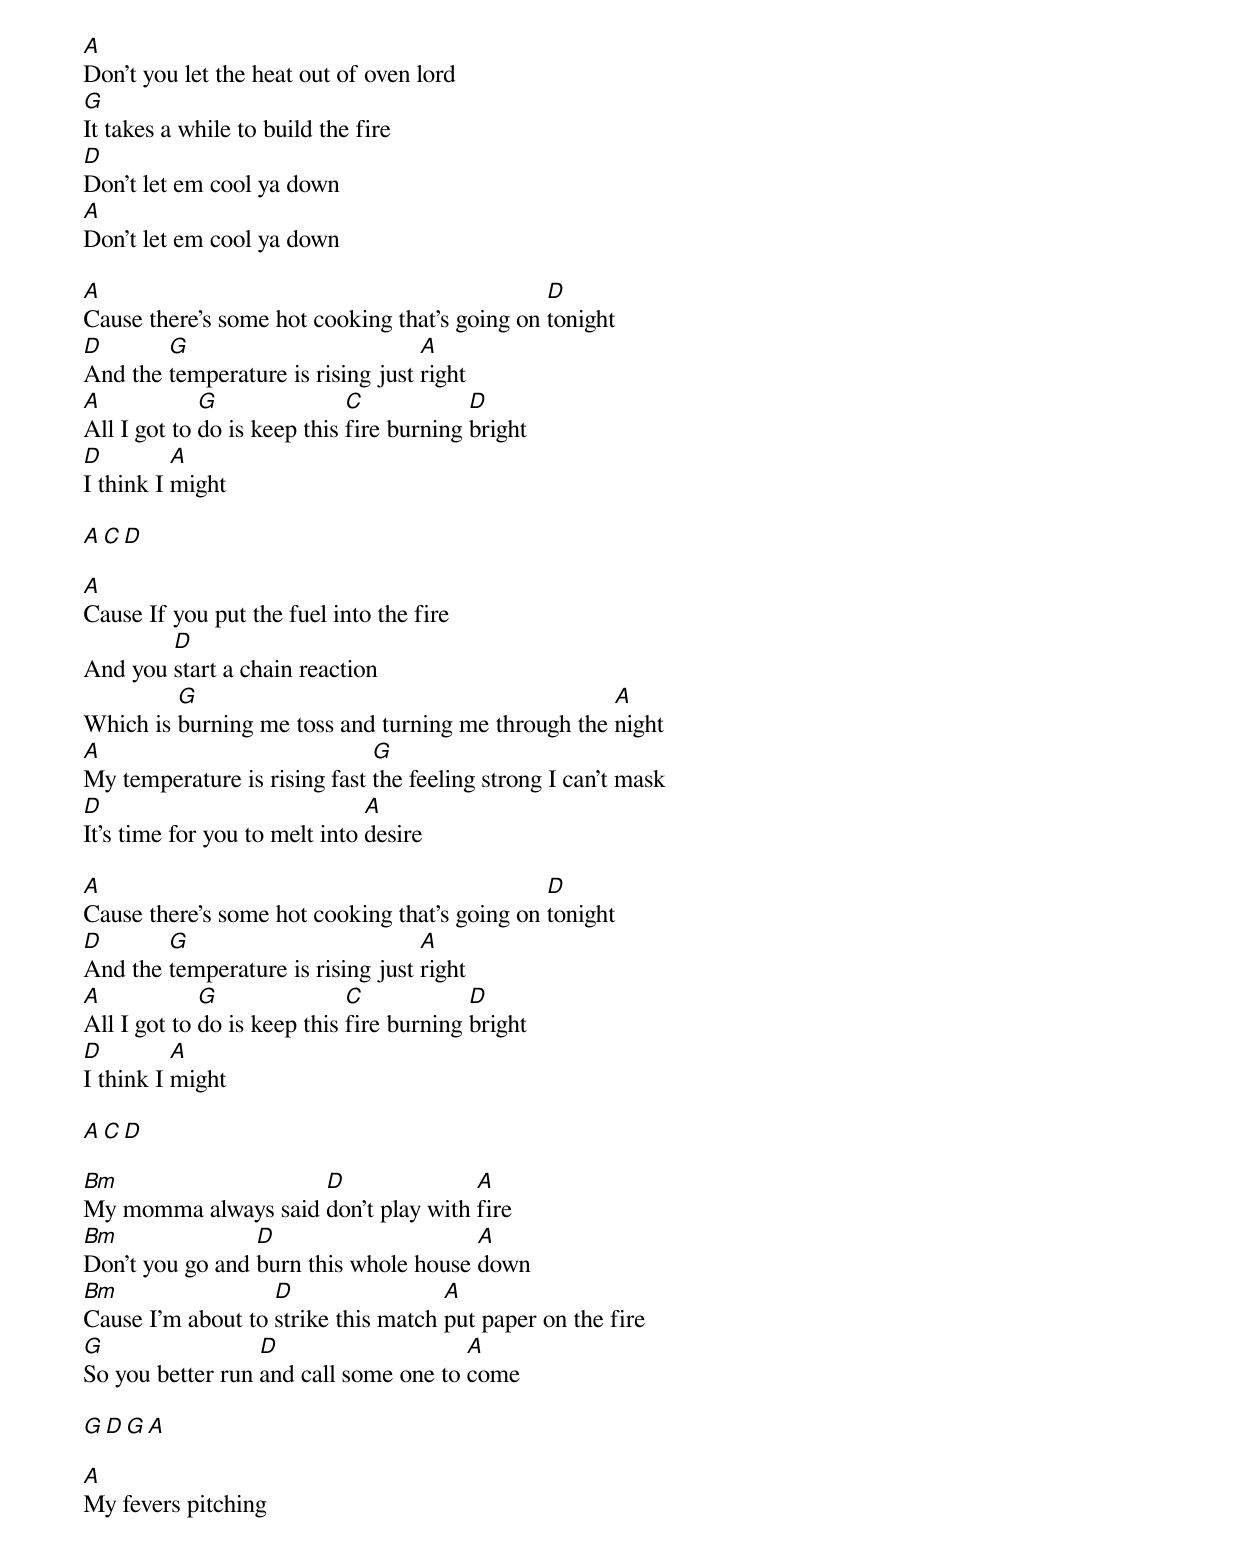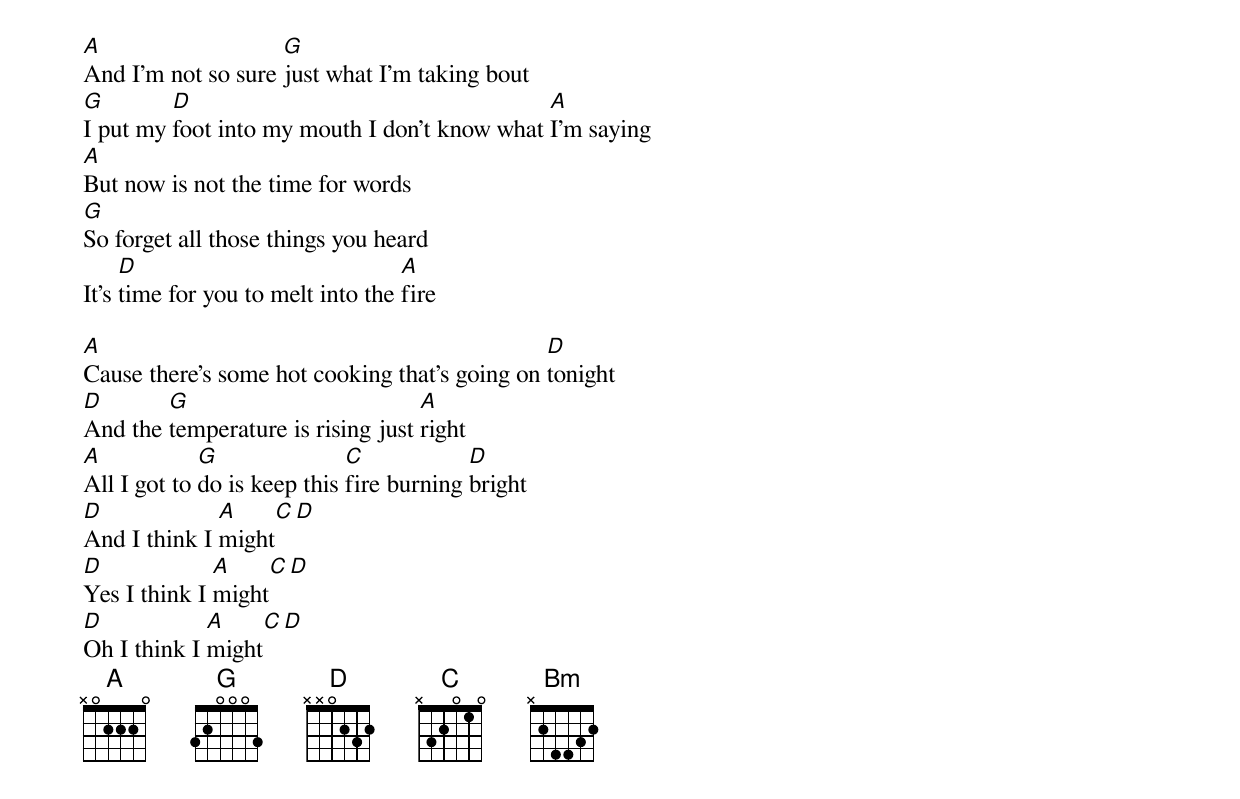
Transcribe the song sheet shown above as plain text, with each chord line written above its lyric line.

A
Don't you let the heat out of oven lord
G
It takes a while to build the fire
D
Don't let em cool ya down
A
Don't let em cool ya down

A                                              D
Cause there's some hot cooking that's going on tonight
D       G                          A
And the temperature is rising just right
A            G               C            D
All I got to do is keep this fire burning bright
D         A
I think I might

A C D

A
Cause If you put the fuel into the fire
        D
And you start a chain reaction
         G                                          A
Which is burning me toss and turning me through the night
A                             G
My temperature is rising fast the feeling strong I can't mask
D                              A
It's time for you to melt into desire

A                                              D
Cause there's some hot cooking that's going on tonight
D       G                          A
And the temperature is rising just right
A            G               C            D
All I got to do is keep this fire burning bright
D         A
I think I might

A C D

Bm                   D               A
My momma always said don't play with fire
Bm               D                     A
Don't you go and burn this whole house down
Bm                 D                 A
Cause I'm about to strike this match put paper on the fire
G                 D                    A
So you better run and call some one to come

G D G A

A
My fevers pitching
A                   G
And I'm not so sure just what I'm taking bout
G        D                                    A
I put my foot into my mouth I don't know what I'm saying
A
But now is not the time for words
G
So forget all those things you heard
     D                             A
It's time for you to melt into the fire

A                                              D
Cause there's some hot cooking that's going on tonight
D       G                          A
And the temperature is rising just right
A            G               C            D
All I got to do is keep this fire burning bright
D             A    C D
And I think I might
D             A    C D
Yes I think I might
D            A     C D
Oh I think I might
